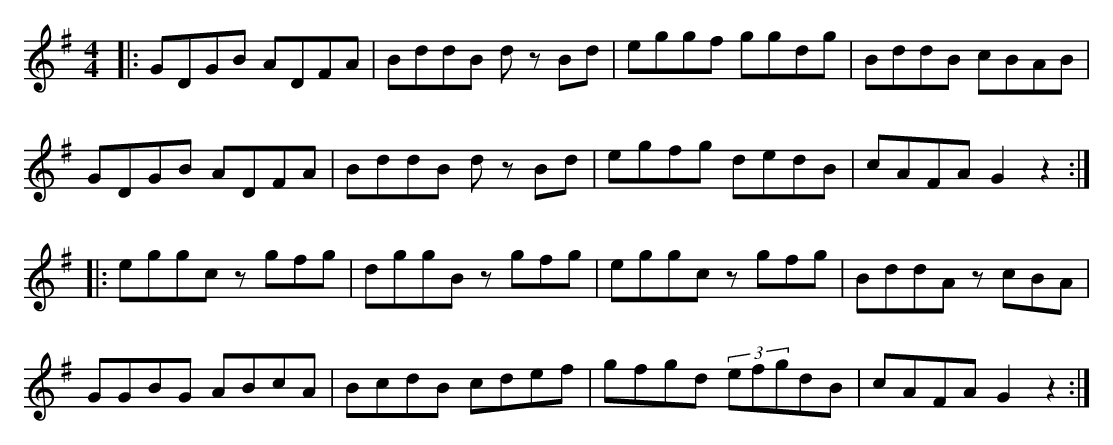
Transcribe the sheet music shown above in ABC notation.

X:1
M:4/4
K:G
|:GDGB ADFA|BddB d z1Bd|eggf ggdg|BddB cBAB|
GDGB ADFA|BddB d z1Bd|egfg dedB|cAFA G2 z2:|
|:eggc zgfg|dggB zgfg|eggc zgfg|BddA zcBA|
GGBG ABcA|BcdB cdef|gfgd (3efgdB|cAFA G2 z2:|
